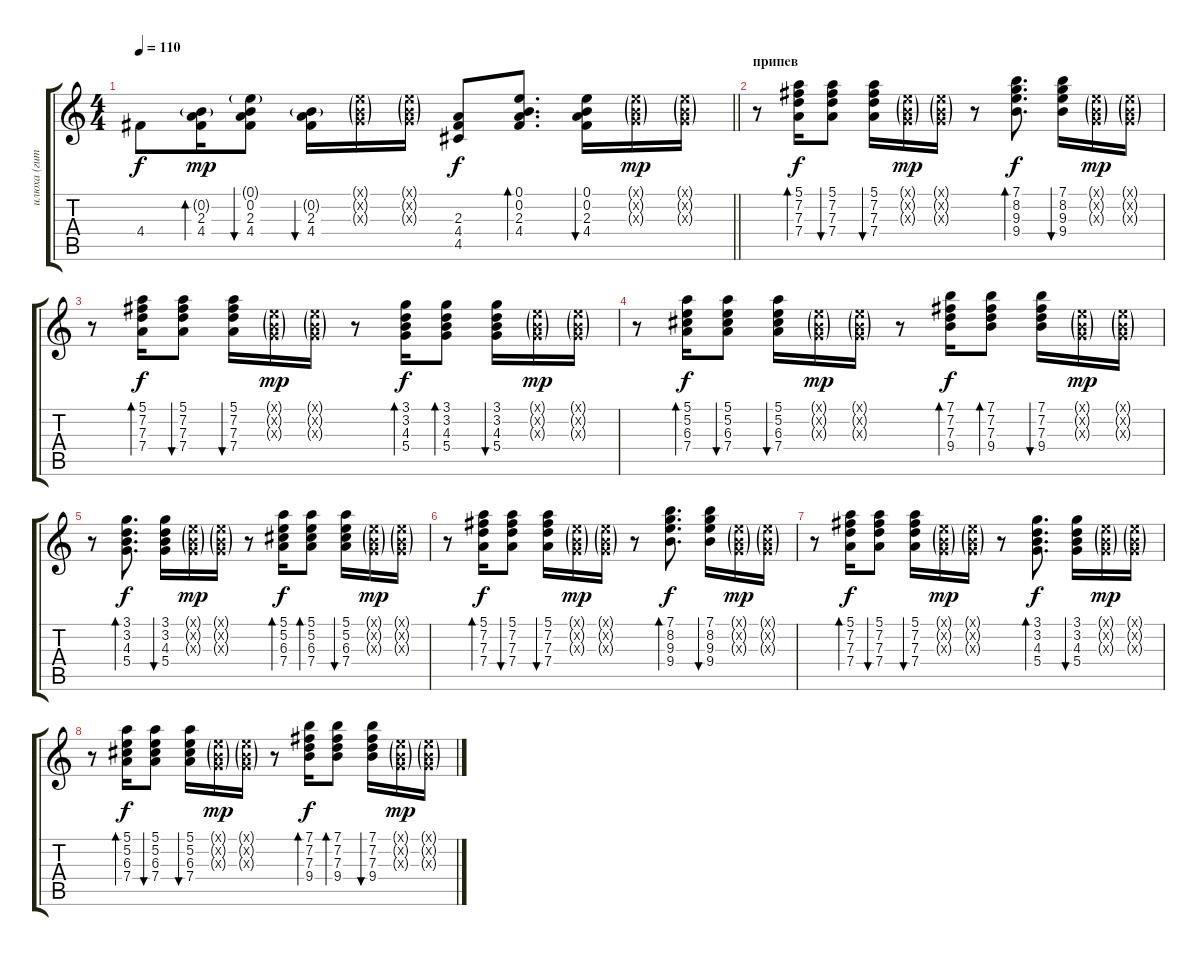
\track ("илюха (гитара)" "илюха (гит") {instrument acousticguitarsteel}
\staff {score tabs}
\tuning (E4 B3 G3 D3 A2 E2) {hide}
\ts (4 4)
\tempo 110
\clef g2
\barLineRight lightlight
\ks c
4.4.8{dy f} (0.2{g} 2.3 4.4).16{bd 30 dy mp} (0.1{g} 0.2 2.3 4.4).8{bu 30} (0.2{g} 2.3 4.4).16{bu 30} (0.1{g x} 0.2{g x} 0.3{g x}).16 (0.1{g x} 0.2{g x} 0.3{g x}).16 (2.3 4.4 4.5).8{dy f} (0.1 0.2 2.3 4.4).8{d bd 30} (0.1 0.2 2.3 4.4).16{bu 30} (0.1{g x} 0.2{g x} 0.3{g x}).16{dy mp} (0.1{g x} 0.2{g x} 0.3{g x}).16 |
\section ("" "припев")
r.8 (5.1 7.2 7.3 7.4).16{bd 30 dy f} (5.1 7.2 7.3 7.4).8{bu 30} (5.1 7.2 7.3 7.4).16{bu 30} (0.1{g x} 0.2{g x} 0.3{g x}).16{dy mp} (0.1{g x} 0.2{g x} 0.3{g x}).16 r.8 (7.1 8.2 9.3 9.4).8{d bd 30 dy f} (7.1 8.2 9.3 9.4).16{bu 30} (0.1{g x} 0.2{g x} 0.3{g x}).16{dy mp} (0.1{g x} 0.2{g x} 0.3{g x}).16 |
r.8 (5.1 7.2 7.3 7.4).16{bd 30 dy f} (5.1 7.2 7.3 7.4).8{bu 30} (5.1 7.2 7.3 7.4).16{bu 30} (0.1{g x} 0.2{g x} 0.3{g x}).16{dy mp} (0.1{g x} 0.2{g x} 0.3{g x}).16 r.8 (3.1 3.2 4.3 5.4).16{bd 30 dy f} (3.1 3.2 4.3 5.4).8{bd 30} (3.1 3.2 4.3 5.4).16{bu 30} (0.1{g x} 0.2{g x} 0.3{g x}).16{dy mp} (0.1{g x} 0.2{g x} 0.3{g x}).16 |
r.8 (5.1 5.2 6.3 7.4).16{bd 30 dy f} (5.1 5.2 6.3 7.4).8{bu 30} (5.1 5.2 6.3 7.4).16{bu 30} (0.1{g x} 0.2{g x} 0.3{g x}).16{dy mp} (0.1{g x} 0.2{g x} 0.3{g x}).16 r.8 (7.1 7.2 7.3 9.4).16{bd 30 dy f} (7.1 7.2 7.3 9.4).8{bd 30} (7.1 7.2 7.3 9.4).16{bu 30} (0.1{g x} 0.2{g x} 0.3{g x}).16{dy mp} (0.1{g x} 0.2{g x} 0.3{g x}).16 |
r.8 (3.1 3.2 4.3 5.4).8{d bd 30 dy f} (3.1 3.2 4.3 5.4).16{bu 30} (0.1{g x} 0.2{g x} 0.3{g x}).16{dy mp} (0.1{g x} 0.2{g x} 0.3{g x}).16 r.8 (5.1 5.2 6.3 7.4).16{bd 30 dy f} (5.1 5.2 6.3 7.4).8{bd 30} (5.1 5.2 6.3 7.4).16{bu 30} (0.1{g x} 0.2{g x} 0.3{g x}).16{dy mp} (0.1{g x} 0.2{g x} 0.3{g x}).16 |
r.8 (5.1 7.2 7.3 7.4).16{bd 30 dy f} (5.1 7.2 7.3 7.4).8{bu 30} (5.1 7.2 7.3 7.4).16{bu 30} (0.1{g x} 0.2{g x} 0.3{g x}).16{dy mp} (0.1{g x} 0.2{g x} 0.3{g x}).16 r.8 (7.1 8.2 9.3 9.4).8{d bd 30 dy f} (7.1 8.2 9.3 9.4).16{bu 30} (0.1{g x} 0.2{g x} 0.3{g x}).16{dy mp} (0.1{g x} 0.2{g x} 0.3{g x}).16 |
r.8 (5.1 7.2 7.3 7.4).16{bd 30 dy f} (5.1 7.2 7.3 7.4).8{bu 30} (5.1 7.2 7.3 7.4).16{bu 30} (0.1{g x} 0.2{g x} 0.3{g x}).16{dy mp} (0.1{g x} 0.2{g x} 0.3{g x}).16 r.8 (3.1 3.2 4.3 5.4).8{d bd 30 dy f} (3.1 3.2 4.3 5.4).16{bu 30} (0.1{g x} 0.2{g x} 0.3{g x}).16{dy mp} (0.1{g x} 0.2{g x} 0.3{g x}).16 |
r.8 (5.1 5.2 6.3 7.4).16{bd 30 dy f} (5.1 5.2 6.3 7.4).8{bu 30} (5.1 5.2 6.3 7.4).16{bu 30} (0.1{g x} 0.2{g x} 0.3{g x}).16{dy mp} (0.1{g x} 0.2{g x} 0.3{g x}).16 r.8 (7.1 7.2 7.3 9.4).16{bd 30 dy f} (7.1 7.2 7.3 9.4).8{bd 30} (7.1 7.2 7.3 9.4).16{bu 30} (0.1{g x} 0.2{g x} 0.3{g x}).16{dy mp} (0.1{g x} 0.2{g x} 0.3{g x}).16
